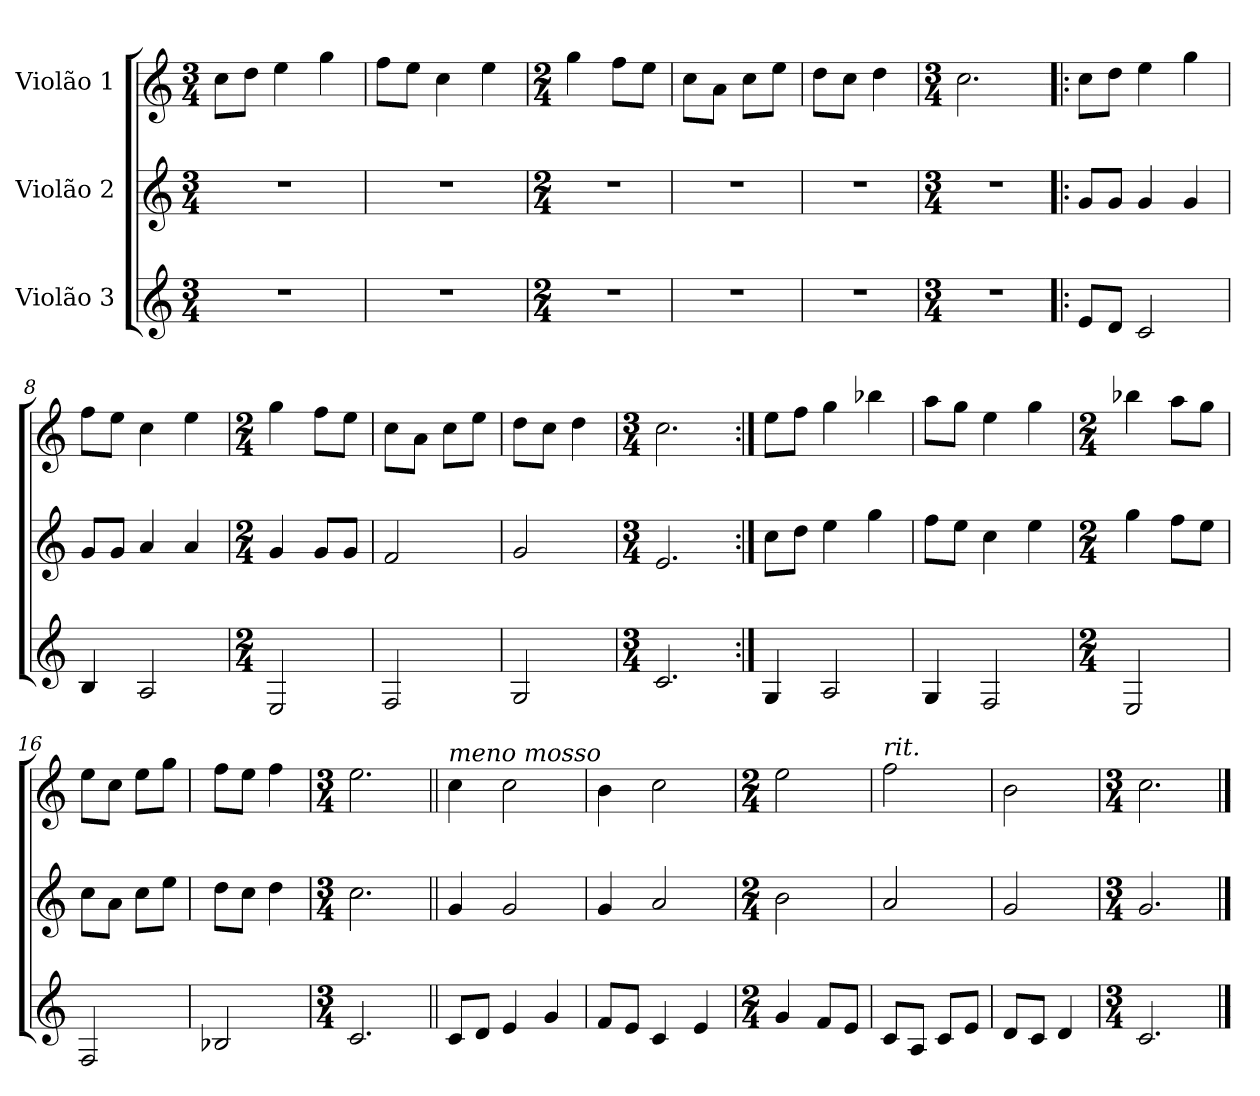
**kern	**kern	**kern
*part3	*part2	*part1
*staff3	*staff2	*staff1
*I"Violão 3	*I"Violão 2	*I"Violão 1
*clefG2	*clefG2	*clefG2
*ITrd7c12	*ITrd7c12	*ITrd7c12
*k[]	*k[]	*k[]
*M3/4	*M3/4	*M3/4
*MM80	*MM80	*MM80
=1	=1	=1
2.r	2.r	8c\L
.	.	8d\J
.	.	4e\
.	.	4g\
=2	=2	=2
2.r	2.r	8f\L
.	.	8e\J
.	.	4c\
.	.	4e\
=3	=3	=3
*M2/4	*M2/4	*M2/4
2r	2r	4g\
.	.	8f\L
.	.	8e\J
=4	=4	=4
2r	2r	8c\L
.	.	8A\J
.	.	8c\L
.	.	8e\J
=5	=5	=5
2r	2r	8d\L
.	.	8c\J
.	.	4d\
=6	=6	=6
*M3/4	*M3/4	*M3/4
2.r	2.r	2.c\
!!LO:LB:g=z
=7!|:	=7!|:	=7!|:
8E/L	8G/L	8c\L
8D/J	8G/J	8d\J
2C/	4G/	4e\
.	4G/	4g\
=8	=8	=8
4BB/	8G/L	8f\L
.	8G/J	8e\J
2AA/	4A/	4c\
.	4A/	4e\
=9	=9	=9
*M2/4	*M2/4	*M2/4
2EE/	4G/	4g\
.	8G/L	8f\L
.	8G/J	8e\J
=10	=10	=10
2FF/	2F/	8c\L
.	.	8A\J
.	.	8c\L
.	.	8e\J
=11	=11	=11
2GG/	2G/	8d\L
.	.	8c\J
.	.	4d\
=12	=12	=12
*M3/4	*M3/4	*M3/4
2.C/	2.E/	2.c\
!!LO:LB:g=z
=13:|!	=13:|!	=13:|!
4GG/	8c\L	8e\L
.	8d\J	8f\J
2AA/	4e\	4g\
.	4g\	4b-X\
=14	=14	=14
4GG/	8f\L	8a\L
.	8e\J	8g\J
2FF/	4c\	4e\
.	4e\	4g\
=15	=15	=15
*M2/4	*M2/4	*M2/4
2EE/	4g\	4b-X\
.	8f\L	8a\L
.	8e\J	8g\J
=16	=16	=16
2FF/	8c\L	8e\L
.	8A\J	8c\J
.	8c\L	8e\L
.	8e\J	8g\J
=17	=17	=17
2BB-X/	8d\L	8f\L
.	8c\J	8e\J
.	4d\	4f\
=18	=18	=18
*M3/4	*M3/4	*M3/4
2.C/	2.c\	2.e\
!!LO:PB:g=z
=19||	=19||	=19||
!	!	!LO:TX:a:i:t=meno mosso
8C/L	4G/	4c\
8D/J	.	.
4E/	2G/	2c\
4G/	.	.
=20	=20	=20
8F/L	4G/	4B\
8E/J	.	.
4C/	2A/	2c\
4E/	.	.
=21	=21	=21
*M2/4	*M2/4	*M2/4
4G/	2B\	2e\
8F/L	.	.
8E/J	.	.
=22	=22	=22
!	!	!LO:TX:a:i:t=rit.
8C/L	2A/	2f\
8AA/J	.	.
8C/L	.	.
8E/J	.	.
=23	=23	=23
8D/L	2G/	2B\
8C/J	.	.
4D/	.	.
=24	=24	=24
*M3/4	*M3/4	*M3/4
2.C/	2.G/	2.c\
==	==	==
*-	*-	*-
